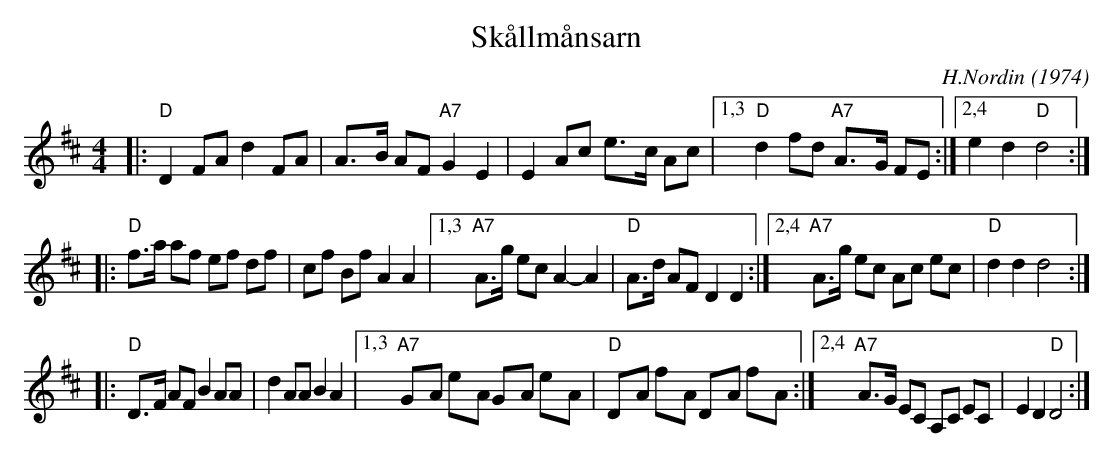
X:1
T: Sk\aallm\aansarn
C: H.Nordin (1974)
M: 4/4
L: 1/8
K: D
|: "D"D2 FA d2 FA | A->B AF "A7"G2 E2 | E2 Ac e->c Ac |1,3 "D"d2 fd "A7"A->G FE :|2,4 e2 d2 "D"d4 :|
|: "D"f>a af ef df | cf Bf A2 A2 |1,3 "A7"A>g ec A2- A2 | "D"A>d AF D2 D2 :|2,4 "A7"A>g ec Ac ec | "D"d2 d2 d4 :|
|: "D"D>F AF B2 AA | d2 AA B2 A2 |1,3 "A7"G-A e-A G-A e-A | "D"D-A f-A D-A f-A :|2,4 "A7"A>G EC A,C EC | E2D2 "D"D4 :|
